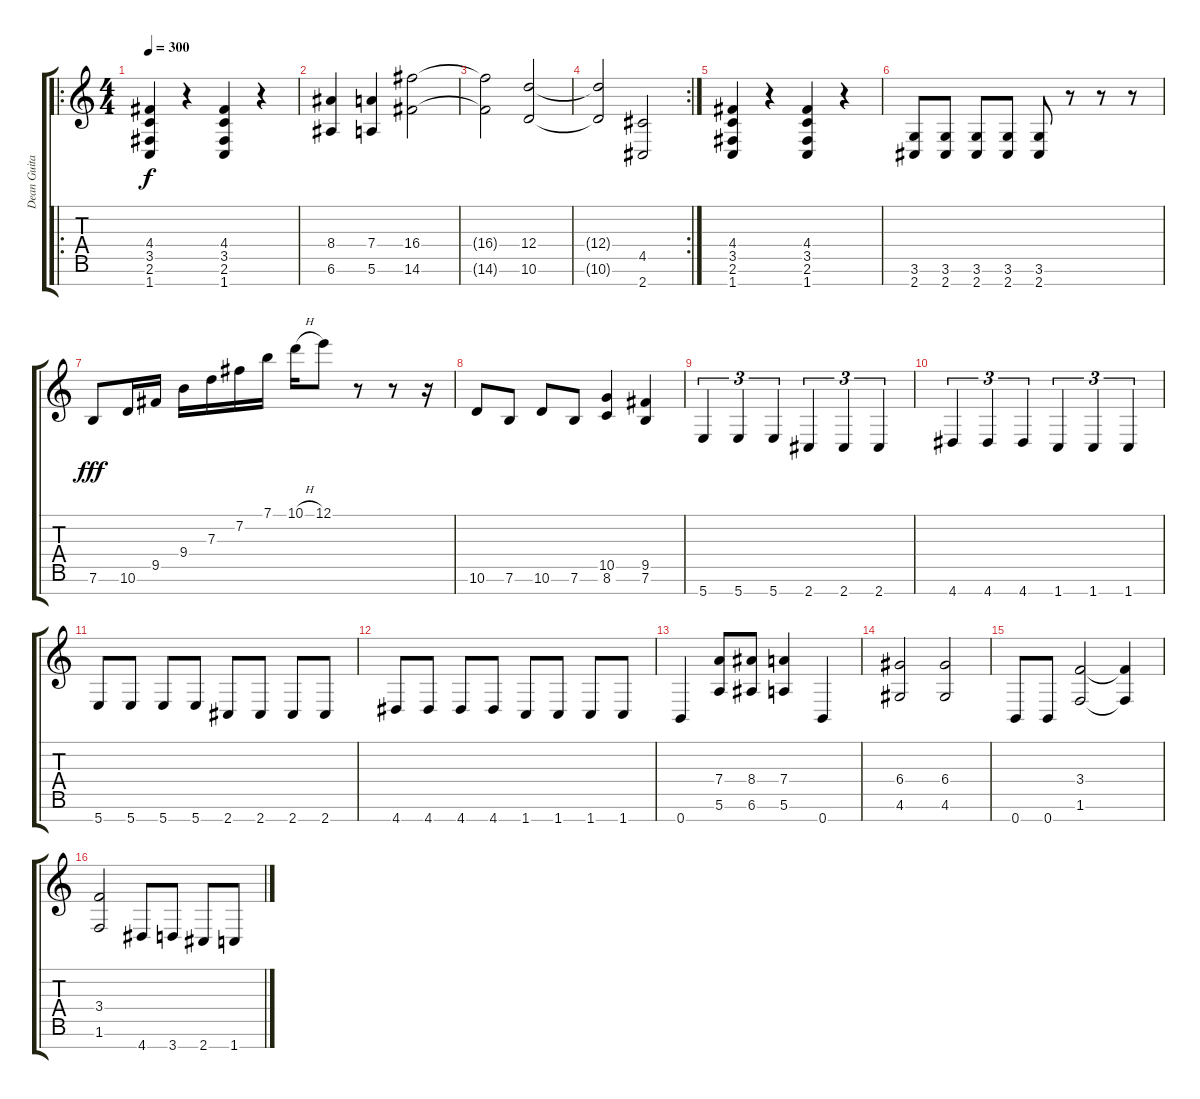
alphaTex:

\track ("Dean Guitar (8 string)" "Dean Guita") {instrument distortionguitar}
\staff {score tabs}
\tuning (E4 B3 G3 D3 A2 E2 B1) {hide}
\ro
\ts (4 4)
\tempo 300
\clef g2
\ks c
(4.4 3.5 2.6 1.7).4{dy f} r.4 (4.4 3.5 2.6 1.7).4 r.4 |
(8.4 6.6).4 (7.4 5.6).4 (16.4 14.6).2 |
(16.4{t} 14.6{t}).2 (12.4 10.6).2 |
\rc 2
(12.4{t} 10.6{t}).2 (4.5 2.7).2 |
(4.4 3.5 2.6 1.7).4 r.4 (4.4 3.5 2.6 1.7).4 r.4 |
(3.6 2.7).8 (3.6 2.7).8 (3.6 2.7).8 (3.6 2.7).8 (3.6 2.7).8 r.8 r.8 r.8 |
7.6.8{dy fff} 10.6.16 9.5.16 9.4.16 7.3.16 7.2.16 7.1.16 10.1{h}.16 12.1.8 r.8 r.8 r.16 |
10.6.8 7.6.8 10.6.8 7.6.8 (10.5 8.6).4 (9.5 7.6).4 |
5.7.4{tu (3 2)} 5.7.4{tu (3 2)} 5.7.4{tu (3 2)} 2.7.4{tu (3 2)} 2.7.4{tu (3 2)} 2.7.4{tu (3 2)} |
4.7.4{tu (3 2)} 4.7.4{tu (3 2)} 4.7.4{tu (3 2)} 1.7.4{tu (3 2)} 1.7.4{tu (3 2)} 1.7.4{tu (3 2)} |
5.7.8 5.7.8 5.7.8 5.7.8 2.7.8 2.7.8 2.7.8 2.7.8 |
4.7.8 4.7.8 4.7.8 4.7.8 1.7.8 1.7.8 1.7.8 1.7.8 |
0.7.4 (7.4 5.6).8 (8.4 6.6).8 (7.4 5.6).4 0.7.4 |
(6.4 4.6).2 (6.4 4.6).2 |
0.7.8 0.7.8 (3.4 1.6).2 (3.4{t} 1.6{t}).4 |
(3.4 1.6).2 4.7.8 3.7.8 2.7.8 1.7.8
